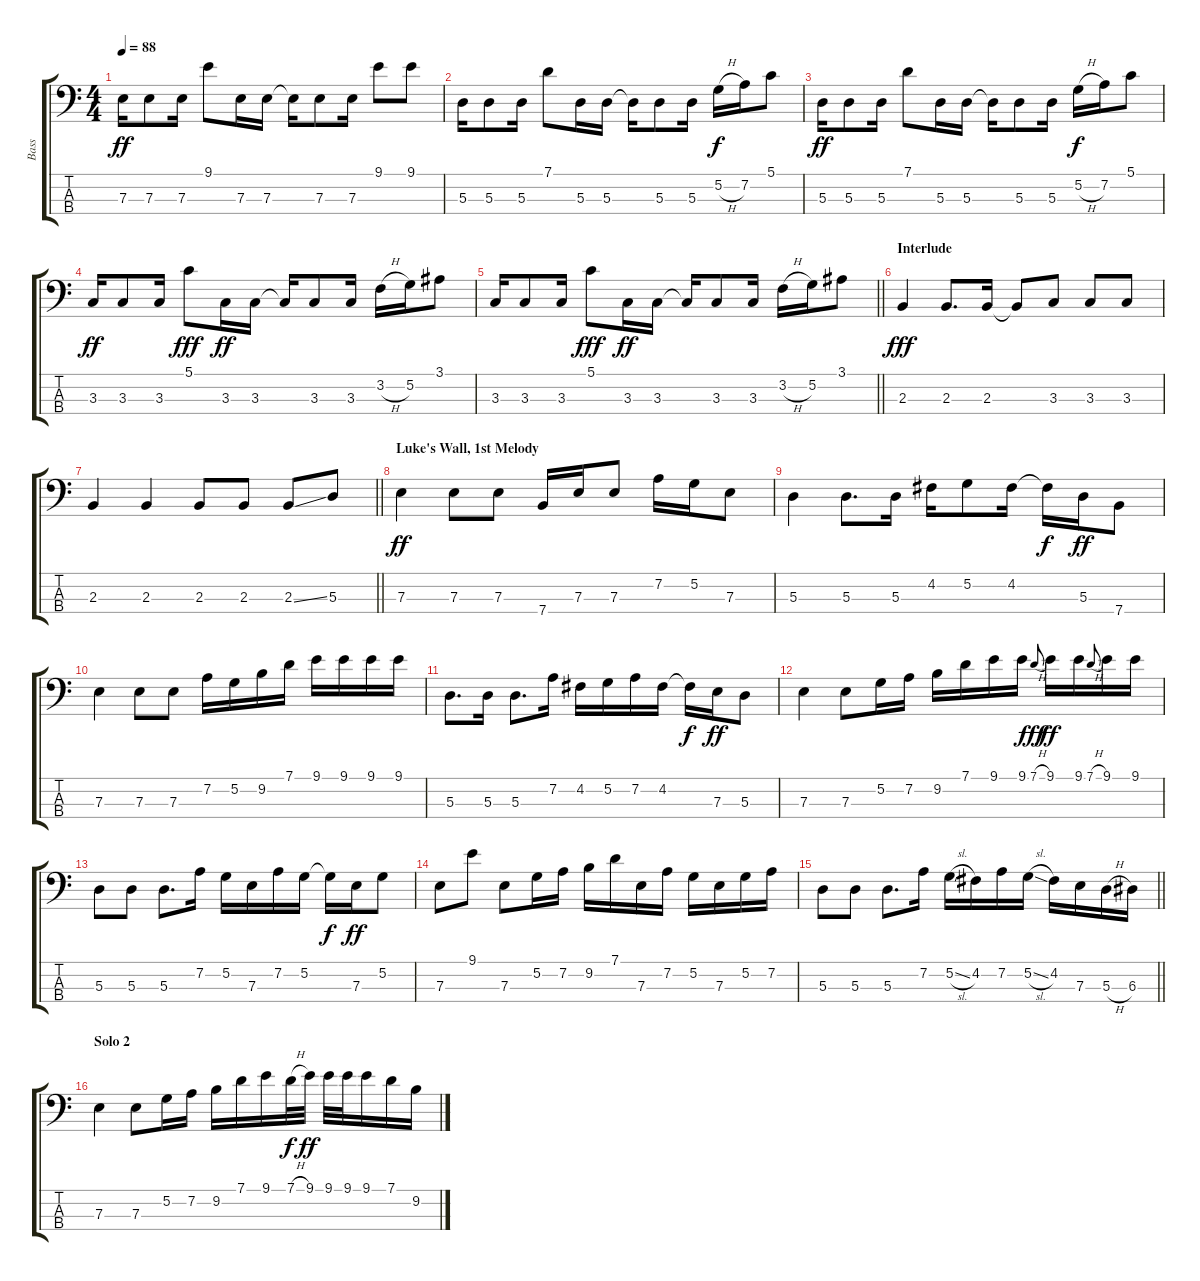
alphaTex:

\track ("Bass" "Bass") {instrument electricbassfinger}
\staff {score tabs}
\tuning (G2 D2 A1 E1) {hide}
\ts (4 4)
\tempo 88
\clef f4
\ks c
7.3.16{dy ff} 7.3.8 7.3.16 9.1.8 7.3.16 7.3.16 7.3{t}.16 7.3.8 7.3.16 9.1.8 9.1.8 |
5.3.16 5.3.8 5.3.16 7.1.8 5.3.16 5.3.16 5.3{t}.16 5.3.8 5.3.16 5.2{h}.16{dy f} 7.2.16 5.1.8 |
5.3.16{dy ff} 5.3.8 5.3.16 7.1.8 5.3.16 5.3.16 5.3{t}.16 5.3.8 5.3.16 5.2{h}.16{dy f} 7.2.16 5.1.8 |
3.3.16{dy ff} 3.3.8 3.3.16 5.1.8{dy fff} 3.3.16{dy ff} 3.3.16 3.3{t}.16 3.3.8 3.3.16 3.2{h}.16 5.2.16 3.1.8 |
\barLineRight lightlight
3.3.16 3.3.8 3.3.16 5.1.8{dy fff} 3.3.16{dy ff} 3.3.16 3.3{t}.16 3.3.8 3.3.16 3.2{h}.16 5.2.16 3.1.8 |
\section ("" "Interlude")
2.3.4{dy fff} 2.3.8{d} 2.3.16 2.3{t}.8 3.3.8 3.3.8 3.3.8 |
\barLineRight lightlight
2.3.4 2.3.4 2.3.8 2.3.8 2.3{ss}.8 5.3.8 |
\section ("" "Luke's Wall, 1st Melody")
7.3.4{dy ff} 7.3.8 7.3.8 7.4.16 7.3.16 7.3.8 7.2.16 5.2.16 7.3.8 |
5.3.4 5.3.8{d} 5.3.16 4.2.16 5.2.8 4.2.16 4.2{t}.16{dy f} 5.3.16{dy ff} 7.4.8 |
7.3.4 7.3.8 7.3.8 7.2.16 5.2.16 9.2.16 7.1.16 9.1.16 9.1.16 9.1.16 9.1.16 |
5.3.8{d} 5.3.16 5.3.8{d} 7.2.16 4.2.16 5.2.16 7.2.16 4.2.16 4.2{t}.16{dy f} 7.3.16{dy ff} 5.3.8 |
7.3.4 7.3.8 5.2.16 7.2.16 9.2.16 7.1.16 9.1.16 9.1.16 7.1{h}.8{gr onbeat dy fff} 9.1.16{dy ff} 9.1.16 7.1{h}.8{gr onbeat} 9.1.16 9.1.16 |
5.3.8 5.3.8 5.3.8{d} 7.2.16 5.2.16 7.3.16 7.2.16 5.2.16 5.2{t}.16{dy f} 7.3.16{dy ff} 5.2.8 |
7.3.8 9.1.8 7.3.8 5.2.16 7.2.16 9.2.16 7.1.16 7.3.16 7.2.16 5.2.16 7.3.16 5.2.16 7.2.16 |
\barLineRight lightlight
5.3.8 5.3.8 5.3.8{d} 7.2.16 5.2{sl}.16 4.2.16 7.2.16 5.2{sl}.16 4.2.16 7.3.16 5.3{h}.16 6.3.16 |
\section ("" "Solo 2")
7.3.4 7.3.8 5.2.16 7.2.16 9.2.16 7.1.16 9.1.16 7.1{h}.32{dy f} 9.1.32{dy ff} 9.1.32 9.1.32 9.1.16 7.1.16 9.2.16
